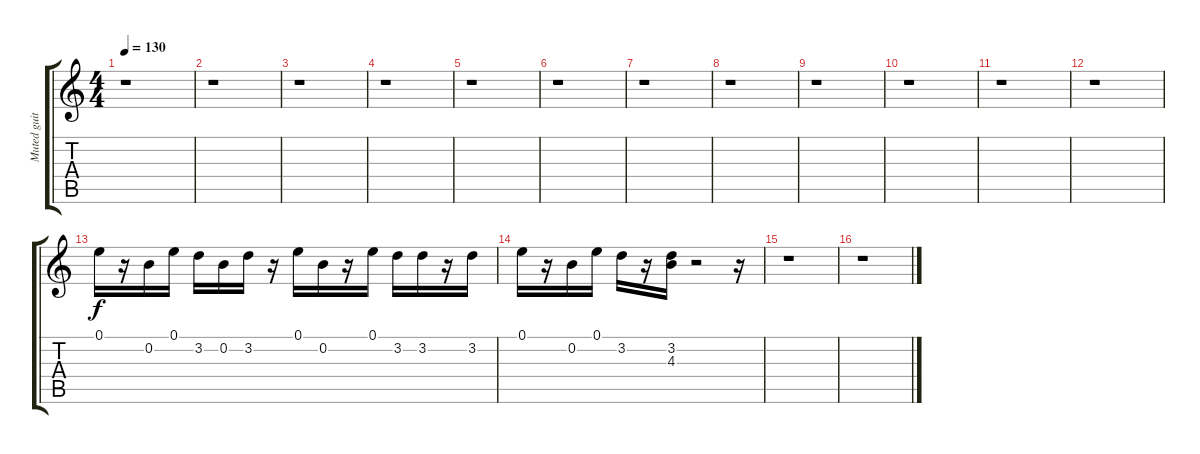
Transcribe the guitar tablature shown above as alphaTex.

\track ("Muted guitar" "Muted guit") {instrument electricguitarmuted}
\staff {score tabs}
\tuning (E4 B3 G3 D3 A2 E2) {hide}
\ts (4 4)
\tempo 130
\clef g2
\ks c
r.1{dy f} |
r.1 |
r.1 |
r.1 |
r.1 |
r.1 |
r.1 |
r.1 |
r.1 |
r.1 |
r.1 |
r.1 |
0.1.16 r.16 0.2.16 0.1.16 3.2.16 0.2.16 3.2.16 r.16 0.1.16 0.2.16 r.16 0.1.16 3.2.16 3.2.16 r.16 3.2.16 |
0.1.16 r.16 0.2.16 0.1.16 3.2.16 r.16 (3.2 4.3).16 r.2 r.16 |
r.1 |
r.1
